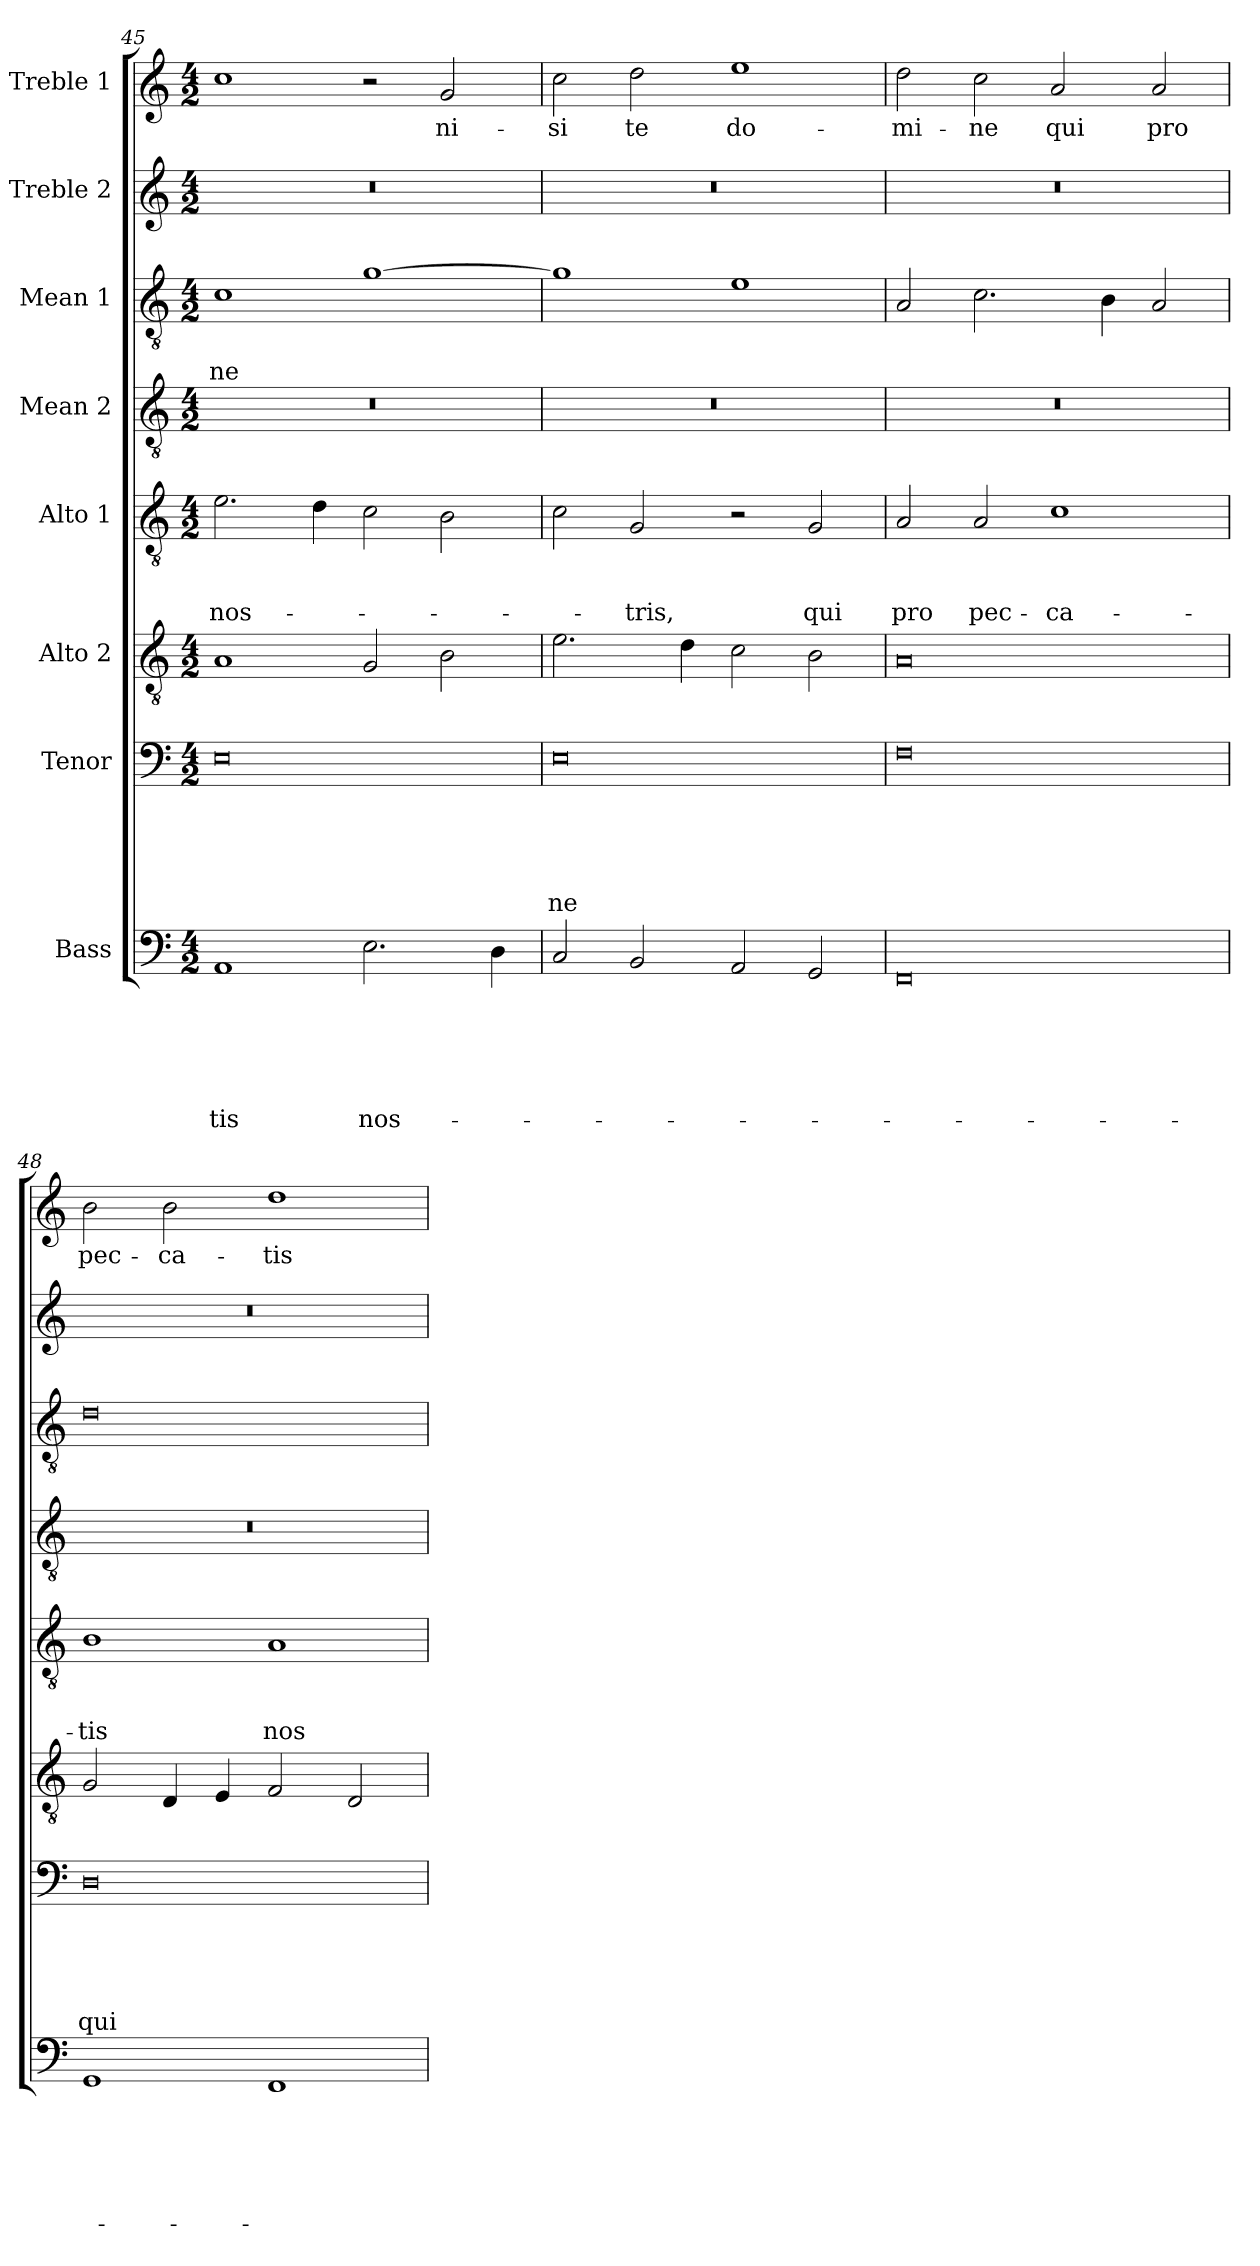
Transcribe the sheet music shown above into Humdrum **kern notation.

**kern	**text	**text	**text	**text	**text	**text	**kern	**text	**text	**text	**text	**text	**kern	**kern	**text	**text	**text	**kern	**kern	**text	**text	**kern	**kern	**text
*part8	*part8	*part8	*part8	*part8	*part8	*part8	*part7	*part7	*part7	*part7	*part7	*part7	*part6	*part5	*part5	*part5	*part5	*part4	*part3	*part3	*part3	*part2	*part1	*part1
*staff8	*staff8	*staff8	*staff8	*staff8	*staff8	*staff8	*staff7	*staff7	*staff7	*staff7	*staff7	*staff7	*staff6	*staff5	*staff5	*staff5	*staff5	*staff4	*staff3	*staff3	*staff3	*staff2	*staff1	*staff1
*I"Bass	*	*	*	*	*	*	*I"Tenor	*	*	*	*	*	*I"Alto 2	*I"Alto 1	*	*	*	*I"Mean 2	*I"Mean 1	*	*	*I"Treble 2	*I"Treble 1	*
!!LO:LB:g=z
*clefF4	*	*	*	*	*	*	*clefF4	*	*	*	*	*	*clefGv2	*clefGv2	*	*	*	*clefGv2	*clefGv2	*	*	*clefG2	*clefG2	*
*k[]	*	*	*	*	*	*	*k[]	*	*	*	*	*	*k[]	*k[]	*	*	*	*k[]	*k[]	*	*	*k[]	*k[]	*
*C:	*	*	*	*	*	*	*C:	*	*	*	*	*	*C:	*C:	*	*	*	*C:	*C:	*	*	*C:	*C:	*
*M4/2	*	*	*	*	*	*	*M4/2	*	*	*	*	*	*M4/2	*M4/2	*	*	*	*M4/2	*M4/2	*	*	*M4/2	*M4/2	*
=45	=45	=45	=45	=45	=45	=45	=45	=45	=45	=45	=45	=45	=45	=45	=45	=45	=45	=45	=45	=45	=45	=45	=45	=45
1AA	.	.	.	.	.	-tis	0E	.	.	.	.	.	1A	2.e\	.	.	nos-	0r	1c	.	-ne	0r	1cc	.
.	.	.	.	.	.	.	.	.	.	.	.	.	.	4d\	.	.	.	.	.	.	.	.	.	.
2.E\	.	.	.	.	.	nos-	.	.	.	.	.	.	2G/	2c\	.	.	.	.	[1g	.	.	.	2r	.
.	.	.	.	.	.	.	.	.	.	.	.	.	2B\	2B\	.	.	.	.	.	.	.	.	2g/	ni-
4D\	.	.	.	.	.	.	.	.	.	.	.	.	.	.	.	.	.	.	.	.	.	.	.	.
=46	=46	=46	=46	=46	=46	=46	=46	=46	=46	=46	=46	=46	=46	=46	=46	=46	=46	=46	=46	=46	=46	=46	=46	=46
2C/	.	.	.	.	.	.	0E	.	.	.	.	-ne	2.e\	2c\	.	.	.	0r	1g]	.	.	0r	2cc\	-si
2BB/	.	.	.	.	.	.	.	.	.	.	.	.	.	2G/	.	.	-tris,	.	.	.	.	.	2dd\	te
.	.	.	.	.	.	.	.	.	.	.	.	.	4d\	.	.	.	.	.	.	.	.	.	.	.
2AA/	.	.	.	.	.	.	.	.	.	.	.	.	2c\	2r	.	.	.	.	1e	.	.	.	1ee	do-
2GG/	.	.	.	.	.	.	.	.	.	.	.	.	2B\	2G/	.	.	qui	.	.	.	.	.	.	.
=47	=47	=47	=47	=47	=47	=47	=47	=47	=47	=47	=47	=47	=47	=47	=47	=47	=47	=47	=47	=47	=47	=47	=47	=47
0FF	.	.	.	.	.	.	0F	.	.	.	.	.	0A	2A/	.	.	pro	0r	2A/	.	.	0r	2dd\	-mi-
.	.	.	.	.	.	.	.	.	.	.	.	.	.	2A/	.	.	pec-	.	2.c\	.	.	.	2cc\	-ne
.	.	.	.	.	.	.	.	.	.	.	.	.	.	1c	.	.	-ca-	.	.	.	.	.	2a/	qui
.	.	.	.	.	.	.	.	.	.	.	.	.	.	.	.	.	.	.	4B\	.	.	.	.	.
.	.	.	.	.	.	.	.	.	.	.	.	.	.	.	.	.	.	.	2A/	.	.	.	2a/	pro
=48	=48	=48	=48	=48	=48	=48	=48	=48	=48	=48	=48	=48	=48	=48	=48	=48	=48	=48	=48	=48	=48	=48	=48	=48
1GG	.	.	.	.	.	.	0D	.	.	.	.	qui	2G/	1B	.	.	-tis	0r	0d	.	.	0r	2b\	pec-
.	.	.	.	.	.	.	.	.	.	.	.	.	4D/	.	.	.	.	.	.	.	.	.	2b\	-ca-
.	.	.	.	.	.	.	.	.	.	.	.	.	4E/	.	.	.	.	.	.	.	.	.	.	.
1FF	.	.	.	.	.	.	.	.	.	.	.	.	2F/	1A	.	.	nos-	.	.	.	.	.	1dd	-tis
.	.	.	.	.	.	.	.	.	.	.	.	.	2D/	.	.	.	.	.	.	.	.	.	.	.
=	=	=	=	=	=	=	=	=	=	=	=	=	=	=	=	=	=	=	=	=	=	=	=	=
*-	*-	*-	*-	*-	*-	*-	*-	*-	*-	*-	*-	*-	*-	*-	*-	*-	*-	*-	*-	*-	*-	*-	*-	*-
